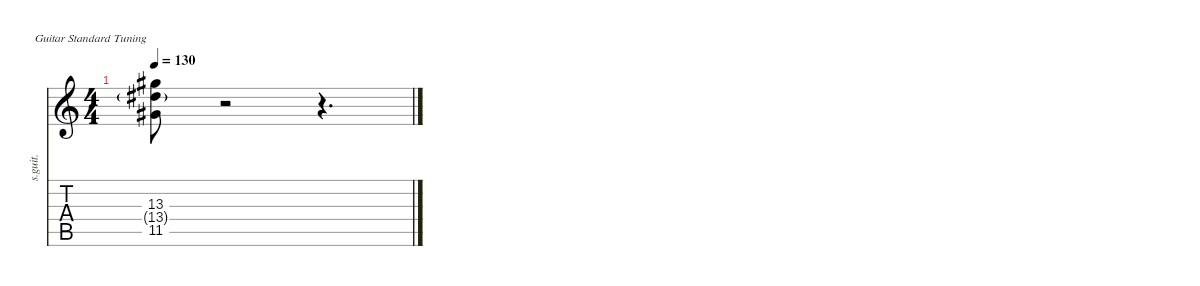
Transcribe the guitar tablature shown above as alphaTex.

\defaultSystemsLayout 4
\hideDynamics
\bracketExtendMode nobrackets
\track ("Graham Coxon - Lead Guitar" "s.guit.") {instrument distortionguitar}
\staff {score tabs}
\tuning (E4 B3 G3 D3 A2 E2)
\ts (4 4)
\tempo 130
\clef g2
\ks c
(13.3{acc #} 13.4{g acc #} 11.5{acc #}).8{lyrics (0 "") lyrics (1 "") lyrics (2 "") lyrics (3 "") lyrics (4 "") dy f} r.2 r.4{d}
